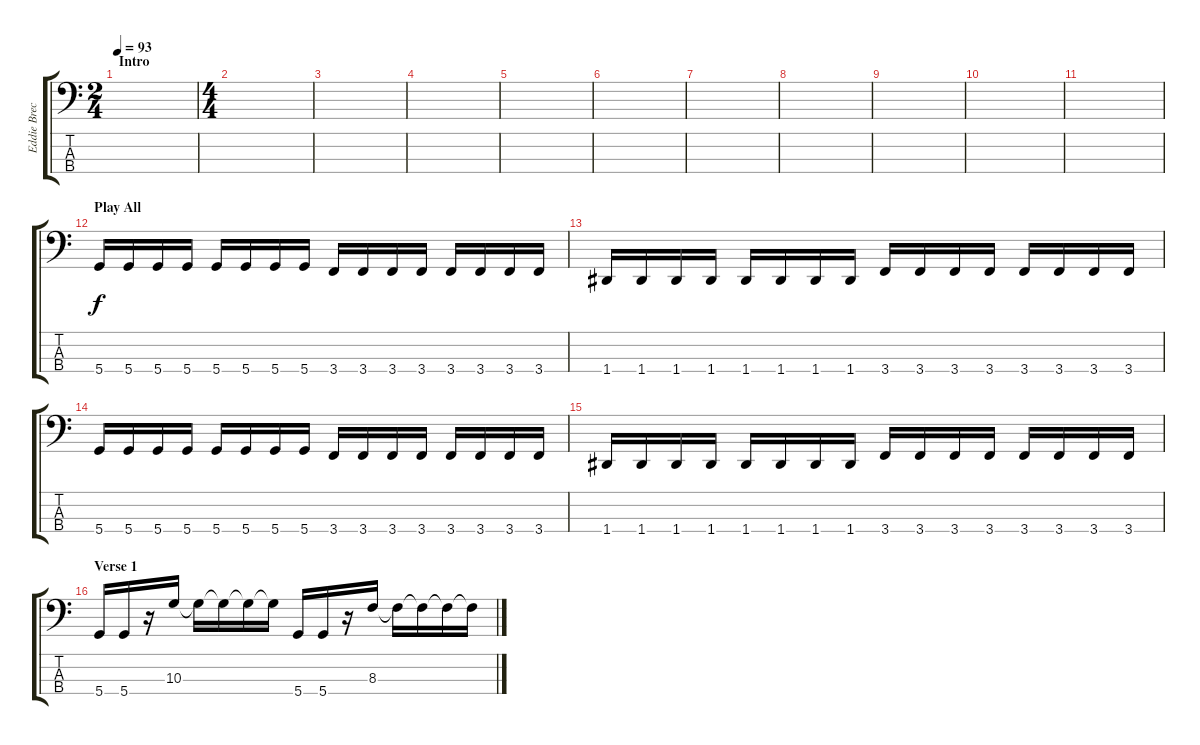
\track ("Eddie Breckenridge" "Eddie Brec") {instrument electricbassfinger}
\staff {score tabs}
\tuning (G2 D2 A1 D1) {hide}
\ts (2 4)
\section ("" "Intro")
\tempo 93
\clef f4
\ks c
|
\ts (4 4)
|
|
|
|
|
|
|
|
|
|
\section ("" "Play All")
5.4.16 5.4.16 5.4.16 5.4.16 5.4.16 5.4.16 5.4.16 5.4.16 3.4.16 3.4.16 3.4.16 3.4.16 3.4.16 3.4.16 3.4.16 3.4.16 |
1.4.16 1.4.16 1.4.16 1.4.16 1.4.16 1.4.16 1.4.16 1.4.16 3.4.16 3.4.16 3.4.16 3.4.16 3.4.16 3.4.16 3.4.16 3.4.16 |
5.4.16 5.4.16 5.4.16 5.4.16 5.4.16 5.4.16 5.4.16 5.4.16 3.4.16 3.4.16 3.4.16 3.4.16 3.4.16 3.4.16 3.4.16 3.4.16 |
1.4.16 1.4.16 1.4.16 1.4.16 1.4.16 1.4.16 1.4.16 1.4.16 3.4.16 3.4.16 3.4.16 3.4.16 3.4.16 3.4.16 3.4.16 3.4.16 |
\section ("" "Verse 1")
5.4.16 5.4.16 r.16 10.3.16 10.3{t}.16 10.3{t}.16 10.3{t}.16 10.3{t}.16 5.4.16 5.4.16 r.16 8.3.16 8.3{t}.16 8.3{t}.16 8.3{t}.16 8.3{t}.16
